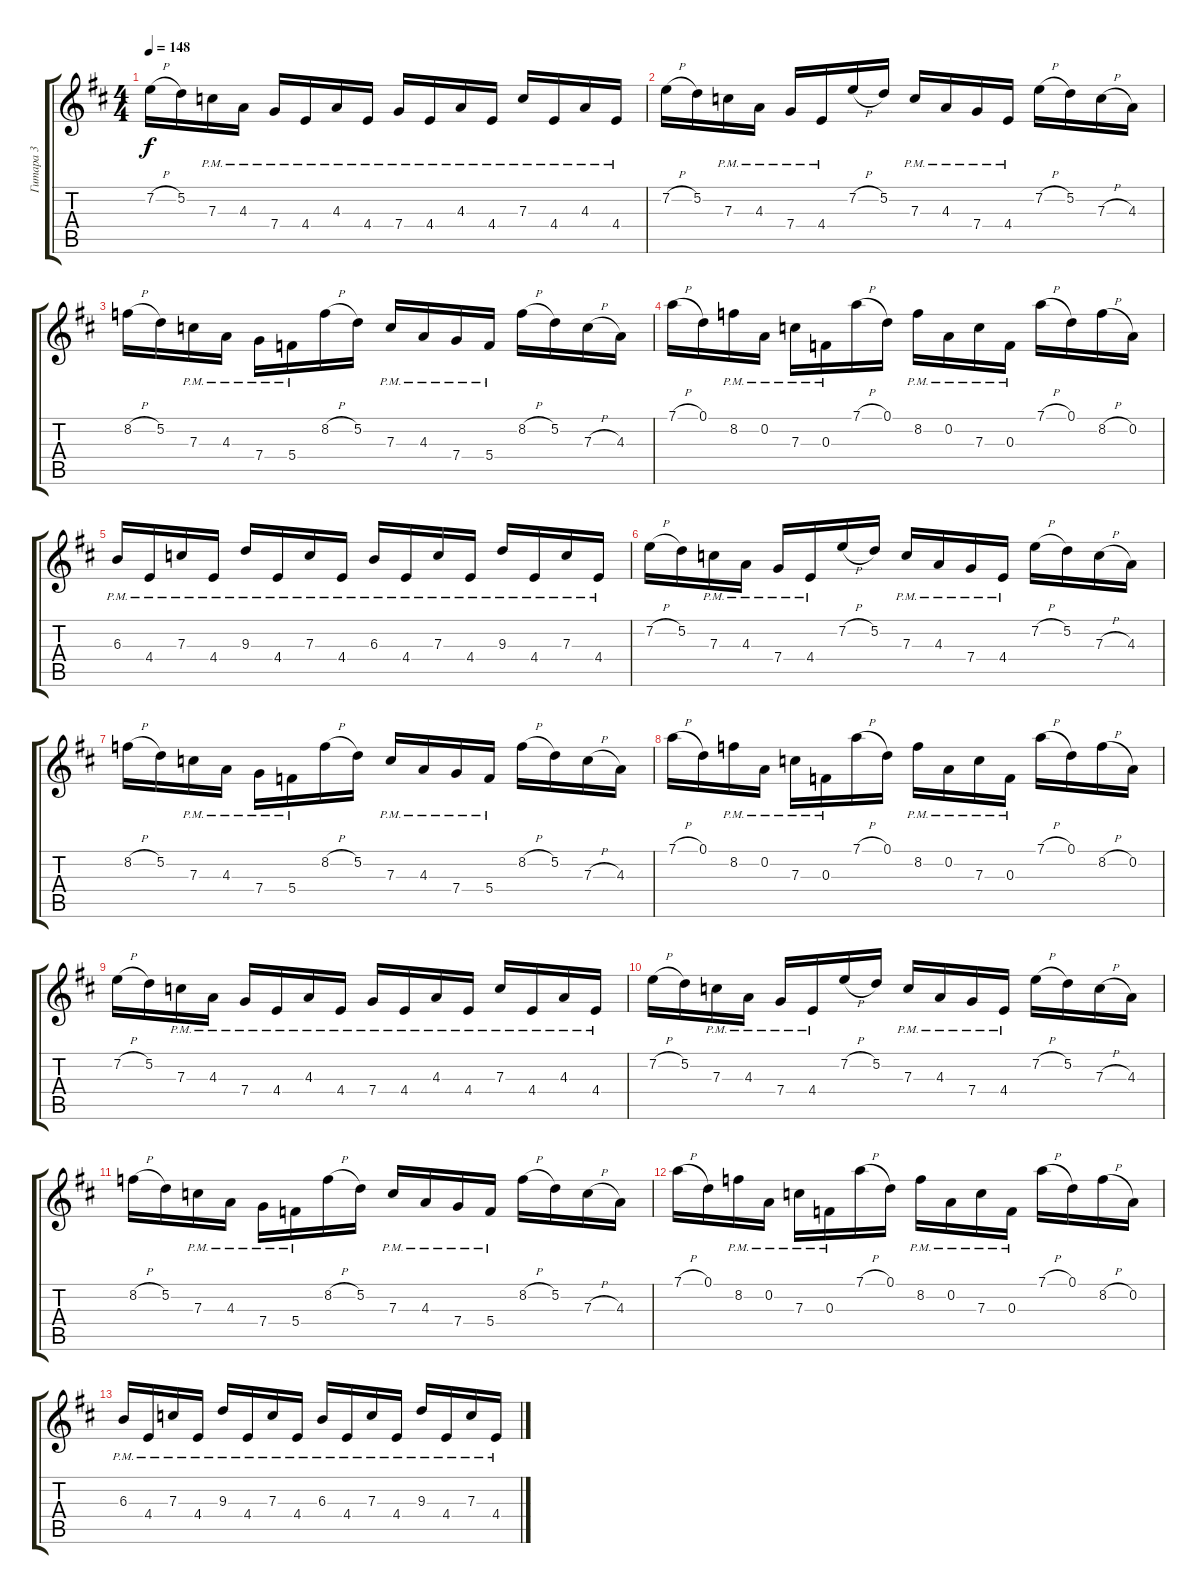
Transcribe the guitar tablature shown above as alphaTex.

\track ("Гитара 3" "Гитара 3") {instrument distortionguitar}
\staff {score tabs}
\tuning (D4 A3 F3 C3 G2 D2) {hide}
\ts (4 4)
\tempo 148
\clef g2
\ks bminor
7.2{h}.16{dy f} 5.2.16 7.3{pm}.16 4.3{pm}.16 7.4{pm}.16 4.4{pm}.16 4.3{pm}.16 4.4{pm}.16 7.4{pm}.16 4.4{pm}.16 4.3{pm}.16 4.4{pm}.16 7.3{pm}.16 4.4{pm}.16 4.3{pm}.16 4.4{pm}.16 |
7.2{h}.16 5.2.16 7.3{pm}.16 4.3{pm}.16 7.4{pm}.16 4.4{pm}.16 7.2{h}.16 5.2.16 7.3{pm}.16 4.3{pm}.16 7.4{pm}.16 4.4{pm}.16 7.2{h}.16 5.2.16 7.3{h}.16 4.3.16 |
8.2{h}.16 5.2.16 7.3{pm}.16 4.3{pm}.16 7.4{pm}.16 5.4{pm}.16 8.2{h}.16 5.2.16 7.3{pm}.16 4.3{pm}.16 7.4{pm}.16 5.4{pm}.16 8.2{h}.16 5.2.16 7.3{h}.16 4.3.16 |
7.1{h}.16 0.1.16 8.2{pm}.16 0.2{pm}.16 7.3{pm}.16 0.3{pm}.16 7.1{h}.16 0.1.16 8.2{pm}.16 0.2{pm}.16 7.3{pm}.16 0.3{pm}.16 7.1{h}.16 0.1.16 8.2{h}.16 0.2.16 |
6.3{pm}.16 4.4{pm}.16 7.3{pm}.16 4.4{pm}.16 9.3{pm}.16 4.4{pm}.16 7.3{pm}.16 4.4{pm}.16 6.3{pm}.16 4.4{pm}.16 7.3{pm}.16 4.4{pm}.16 9.3{pm}.16 4.4{pm}.16 7.3{pm}.16 4.4{pm}.16 |
7.2{h}.16 5.2.16 7.3{pm}.16 4.3{pm}.16 7.4{pm}.16 4.4{pm}.16 7.2{h}.16 5.2.16 7.3{pm}.16 4.3{pm}.16 7.4{pm}.16 4.4{pm}.16 7.2{h}.16 5.2.16 7.3{h}.16 4.3.16 |
8.2{h}.16 5.2.16 7.3{pm}.16 4.3{pm}.16 7.4{pm}.16 5.4{pm}.16 8.2{h}.16 5.2.16 7.3{pm}.16 4.3{pm}.16 7.4{pm}.16 5.4{pm}.16 8.2{h}.16 5.2.16 7.3{h}.16 4.3.16 |
7.1{h}.16 0.1.16 8.2{pm}.16 0.2{pm}.16 7.3{pm}.16 0.3{pm}.16 7.1{h}.16 0.1.16 8.2{pm}.16 0.2{pm}.16 7.3{pm}.16 0.3{pm}.16 7.1{h}.16 0.1.16 8.2{h}.16 0.2.16 |
7.2{h}.16 5.2.16 7.3{pm}.16 4.3{pm}.16 7.4{pm}.16 4.4{pm}.16 4.3{pm}.16 4.4{pm}.16 7.4{pm}.16 4.4{pm}.16 4.3{pm}.16 4.4{pm}.16 7.3{pm}.16 4.4{pm}.16 4.3{pm}.16 4.4{pm}.16 |
7.2{h}.16 5.2.16 7.3{pm}.16 4.3{pm}.16 7.4{pm}.16 4.4{pm}.16 7.2{h}.16 5.2.16 7.3{pm}.16 4.3{pm}.16 7.4{pm}.16 4.4{pm}.16 7.2{h}.16 5.2.16 7.3{h}.16 4.3.16 |
8.2{h}.16 5.2.16 7.3{pm}.16 4.3{pm}.16 7.4{pm}.16 5.4{pm}.16 8.2{h}.16 5.2.16 7.3{pm}.16 4.3{pm}.16 7.4{pm}.16 5.4{pm}.16 8.2{h}.16 5.2.16 7.3{h}.16 4.3.16 |
7.1{h}.16 0.1.16 8.2{pm}.16 0.2{pm}.16 7.3{pm}.16 0.3{pm}.16 7.1{h}.16 0.1.16 8.2{pm}.16 0.2{pm}.16 7.3{pm}.16 0.3{pm}.16 7.1{h}.16 0.1.16 8.2{h}.16 0.2.16 |
6.3{pm}.16 4.4{pm}.16 7.3{pm}.16 4.4{pm}.16 9.3{pm}.16 4.4{pm}.16 7.3{pm}.16 4.4{pm}.16 6.3{pm}.16 4.4{pm}.16 7.3{pm}.16 4.4{pm}.16 9.3{pm}.16 4.4{pm}.16 7.3{pm}.16 4.4{pm}.16
